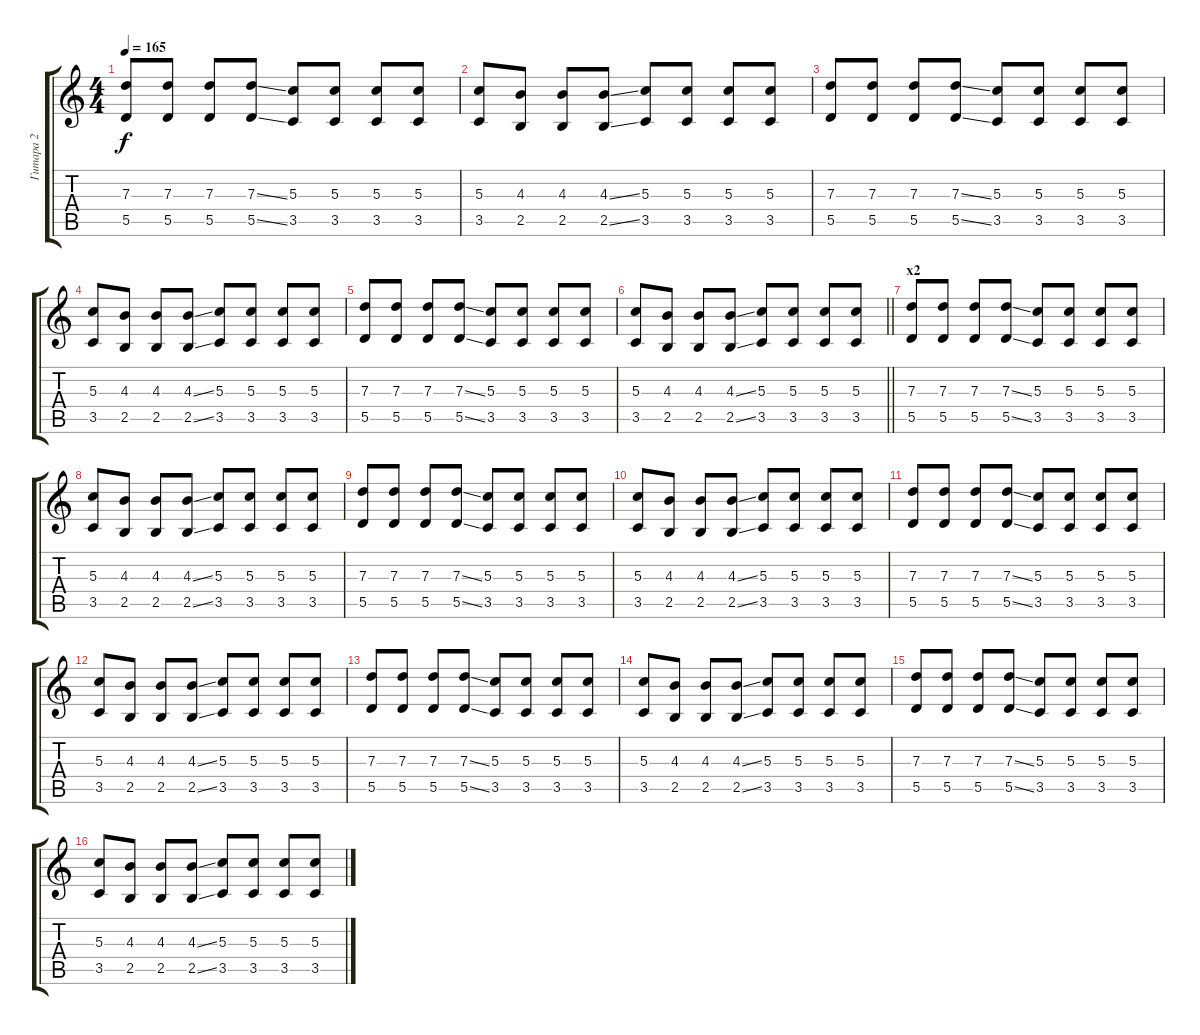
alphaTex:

\track ("Гитара 2" "Гитара 2") {instrument overdrivenguitar}
\staff {score tabs}
\tuning (E4 B3 G3 D3 A2 E2) {hide}
\ts (4 4)
\tempo 165
\clef g2
\ks c
(7.3 5.5).8{dy f} (7.3 5.5).8 (7.3 5.5).8 (7.3{ss} 5.5{ss}).8 (5.3 3.5).8 (5.3 3.5).8 (5.3 3.5).8 (5.3 3.5).8 |
(5.3 3.5).8 (4.3 2.5).8 (4.3 2.5).8 (4.3{ss} 2.5{ss}).8 (5.3 3.5).8 (5.3 3.5).8 (5.3 3.5).8 (5.3 3.5).8 |
(7.3 5.5).8 (7.3 5.5).8 (7.3 5.5).8 (7.3{ss} 5.5{ss}).8 (5.3 3.5).8 (5.3 3.5).8 (5.3 3.5).8 (5.3 3.5).8 |
(5.3 3.5).8 (4.3 2.5).8 (4.3 2.5).8 (4.3{ss} 2.5{ss}).8 (5.3 3.5).8 (5.3 3.5).8 (5.3 3.5).8 (5.3 3.5).8 |
(7.3 5.5).8 (7.3 5.5).8 (7.3 5.5).8 (7.3{ss} 5.5{ss}).8 (5.3 3.5).8 (5.3 3.5).8 (5.3 3.5).8 (5.3 3.5).8 |
\barLineRight lightlight
(5.3 3.5).8 (4.3 2.5).8 (4.3 2.5).8 (4.3{ss} 2.5{ss}).8 (5.3 3.5).8 (5.3 3.5).8 (5.3 3.5).8 (5.3 3.5).8 |
\section ("" "х2")
(7.3 5.5).8 (7.3 5.5).8 (7.3 5.5).8 (7.3{ss} 5.5{ss}).8 (5.3 3.5).8 (5.3 3.5).8 (5.3 3.5).8 (5.3 3.5).8 |
(5.3 3.5).8 (4.3 2.5).8 (4.3 2.5).8 (4.3{ss} 2.5{ss}).8 (5.3 3.5).8 (5.3 3.5).8 (5.3 3.5).8 (5.3 3.5).8 |
(7.3 5.5).8 (7.3 5.5).8 (7.3 5.5).8 (7.3{ss} 5.5{ss}).8 (5.3 3.5).8 (5.3 3.5).8 (5.3 3.5).8 (5.3 3.5).8 |
(5.3 3.5).8 (4.3 2.5).8 (4.3 2.5).8 (4.3{ss} 2.5{ss}).8 (5.3 3.5).8 (5.3 3.5).8 (5.3 3.5).8 (5.3 3.5).8 |
(7.3 5.5).8 (7.3 5.5).8 (7.3 5.5).8 (7.3{ss} 5.5{ss}).8 (5.3 3.5).8 (5.3 3.5).8 (5.3 3.5).8 (5.3 3.5).8 |
(5.3 3.5).8 (4.3 2.5).8 (4.3 2.5).8 (4.3{ss} 2.5{ss}).8 (5.3 3.5).8 (5.3 3.5).8 (5.3 3.5).8 (5.3 3.5).8 |
(7.3 5.5).8 (7.3 5.5).8 (7.3 5.5).8 (7.3{ss} 5.5{ss}).8 (5.3 3.5).8 (5.3 3.5).8 (5.3 3.5).8 (5.3 3.5).8 |
(5.3 3.5).8 (4.3 2.5).8 (4.3 2.5).8 (4.3{ss} 2.5{ss}).8 (5.3 3.5).8 (5.3 3.5).8 (5.3 3.5).8 (5.3 3.5).8 |
(7.3 5.5).8 (7.3 5.5).8 (7.3 5.5).8 (7.3{ss} 5.5{ss}).8 (5.3 3.5).8 (5.3 3.5).8 (5.3 3.5).8 (5.3 3.5).8 |
(5.3 3.5).8 (4.3 2.5).8 (4.3 2.5).8 (4.3{ss} 2.5{ss}).8 (5.3 3.5).8 (5.3 3.5).8 (5.3 3.5).8 (5.3 3.5).8
